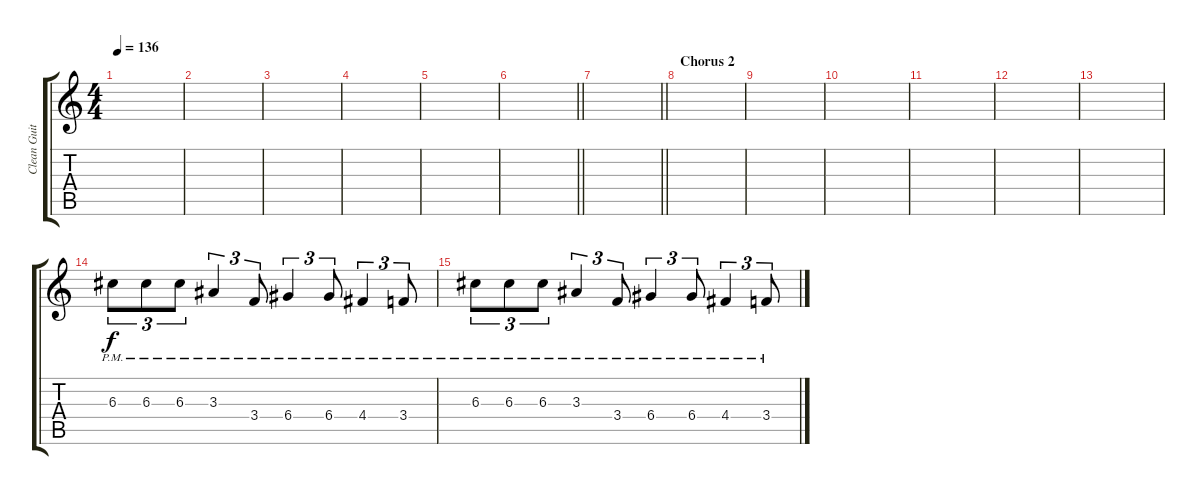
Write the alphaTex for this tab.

\track ("Clean Guitar" "Clean Guit") {instrument electricguitarclean}
\staff {score tabs}
\tuning (E4 B3 G3 D3 A2 E2) {hide}
\ts (4 4)
\tempo 136
\clef g2
\ks c
|
|
|
|
|
\barLineRight lightlight
|
\barLineRight lightlight
|
\section ("" "Chorus 2")
|
|
|
|
|
|
6.3{pm}.8{tu (3 2)} 6.3{pm}.8{tu (3 2)} 6.3{pm}.8{tu (3 2)} 3.3{pm}.4{tu (3 2)} 3.4{pm}.8{tu (3 2)} 6.4{pm}.4{tu (3 2)} 6.4{pm}.8{tu (3 2)} 4.4{pm}.4{tu (3 2)} 3.4{pm}.8{tu (3 2)} |
6.3{pm}.8{tu (3 2)} 6.3{pm}.8{tu (3 2)} 6.3{pm}.8{tu (3 2)} 3.3{pm}.4{tu (3 2)} 3.4{pm}.8{tu (3 2)} 6.4{pm}.4{tu (3 2)} 6.4{pm}.8{tu (3 2)} 4.4{pm}.4{tu (3 2)} 3.4{pm}.8{tu (3 2)}
